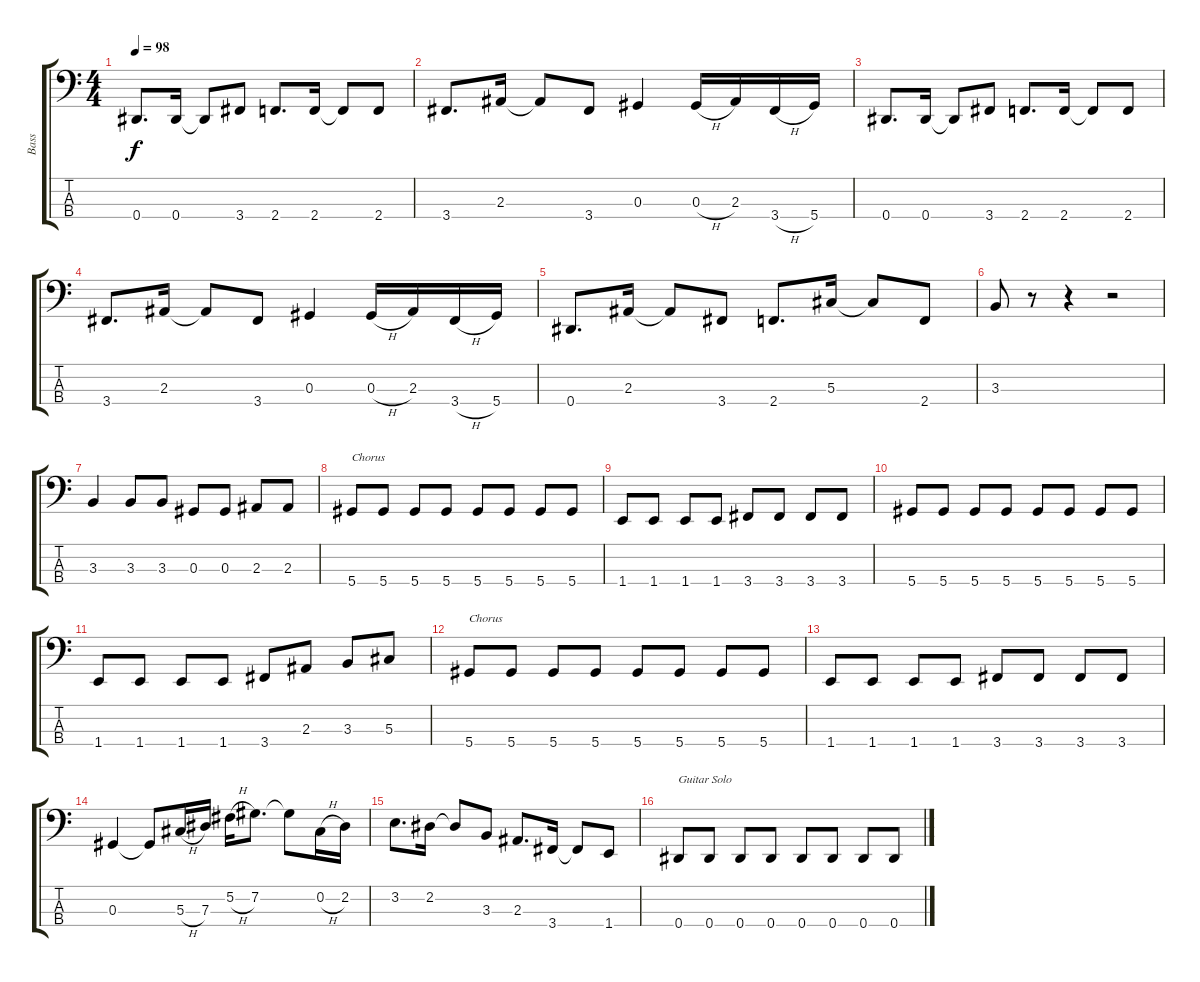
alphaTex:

\track ("Bass" "Bass") {instrument electricbasspick}
\staff {score tabs}
\tuning (Gb2 Db2 Ab1 Eb1) {hide}
\ts (4 4)
\tempo 98
\clef f4
\ks c
0.4.8{d dy f} 0.4.16 0.4{t}.8 3.4.8 2.4.8{d} 2.4.16 2.4{t}.8 2.4.8 |
3.4.8{d} 2.3.16 2.3{t}.8 3.4.8 0.3.4 0.3{h}.16 2.3.16 3.4{h}.16 5.4.16 |
0.4.8{d} 0.4.16 0.4{t}.8 3.4.8 2.4.8{d} 2.4.16 2.4{t}.8 2.4.8 |
3.4.8{d} 2.3.16 2.3{t}.8 3.4.8 0.3.4 0.3{h}.16 2.3.16 3.4{h}.16 5.4.16 |
0.4.8{d} 2.3.16 2.3{t}.8 3.4.8 2.4.8{d} 5.3.16 5.3{t}.8 2.4.8 |
3.3.8 r.8 r.4 r.2 |
3.3.4 3.3.8 3.3.8 0.3.8 0.3.8 2.3.8 2.3.8 |
5.4.8{txt "Chorus"} 5.4.8 5.4.8 5.4.8 5.4.8 5.4.8 5.4.8 5.4.8 |
1.4.8 1.4.8 1.4.8 1.4.8 3.4.8 3.4.8 3.4.8 3.4.8 |
5.4.8 5.4.8 5.4.8 5.4.8 5.4.8 5.4.8 5.4.8 5.4.8 |
1.4.8 1.4.8 1.4.8 1.4.8 3.4.8 2.3.8 3.3.8 5.3.8 |
5.4.8{txt "Chorus"} 5.4.8 5.4.8 5.4.8 5.4.8 5.4.8 5.4.8 5.4.8 |
1.4.8 1.4.8 1.4.8 1.4.8 3.4.8 3.4.8 3.4.8 3.4.8 |
0.3.4 0.3{t}.8 5.3{h}.16 7.3.16 5.2{h}.16 7.2.8{d} 7.2{t}.8 0.2{h}.16 2.2.16 |
3.2.8{d} 2.2.16 2.2{t}.8 3.3.8 2.3.8{d} 3.4.16 3.4{t}.8 1.4.8 |
0.4.8{txt "Guitar Solo"} 0.4.8 0.4.8 0.4.8 0.4.8 0.4.8 0.4.8 0.4.8
